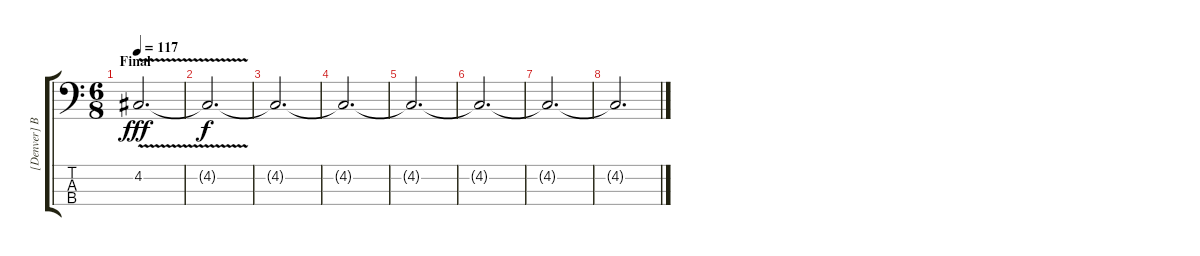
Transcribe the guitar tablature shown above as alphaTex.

\track ("[Denver] Bass Guitar " "[Denver] B") {instrument electricbassfinger}
\staff {score tabs}
\tuning (D2 A1 E1 A0) {hide}
\ts (6 8)
\section ("" "Final ")
\tempo 117
\clef f4
\ks c
4.2{v}.2{d dy fff volume 0} |
4.2{t}.2{d dy f} |
4.2{t}.2{d} |
4.2{t}.2{d} |
4.2{t}.2{d} |
4.2{t}.2{d} |
4.2{t}.2{d} |
4.2{t}.2{d}
